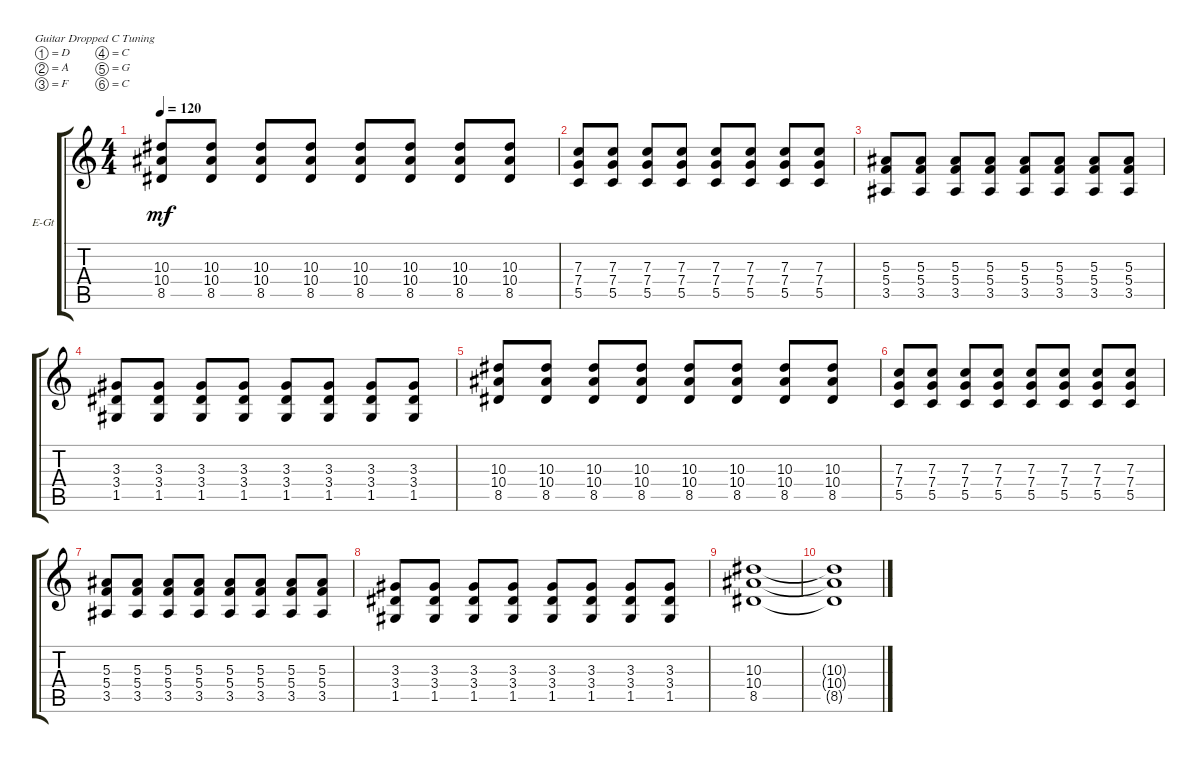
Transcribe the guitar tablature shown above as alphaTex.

\defaultSystemsLayout 4
\bracketExtendMode groupsimilarinstruments
\firstSystemTrackNameOrientation horizontal
\otherSystemsTrackNameOrientation horizontal
\track ("Electric Guitar ( Ритм ) R" "E-Gt") {instrument overdrivenguitar}
\staff {score tabs}
\tuning (D4 A3 F3 C3 G2 C2)
\ts (4 4)
\tempo 120
\clef g2
\scale
0.333333
\ks c
(8.5 10.4 10.3).8{dy mf} (8.5 10.4 10.3).8 (8.5 10.4 10.3).8 (8.5 10.4 10.3).8 (8.5 10.4 10.3).8 (8.5 10.4 10.3).8 (8.5 10.4 10.3).8 (8.5 10.4 10.3).8 |
\scale
0.333333 (5.5 7.3 7.4).8 (5.5 7.3 7.4).8 (5.5 7.4 7.3).8 (5.5 7.3 7.4).8 (5.5 7.3 7.4).8 (5.5 7.3 7.4).8 (5.5 7.4 7.3).8 (5.5 7.3 7.4).8 |
\scale
0.333333 (3.5 5.3 5.4).8 (3.5 5.3 5.4).8 (3.5 5.4 5.3).8 (3.5 5.3 5.4).8 (3.5 5.3 5.4).8 (3.5 5.3 5.4).8 (3.5 5.4 5.3).8 (3.5 5.3 5.4).8 |
\scale
0.333333 (1.5 3.3 3.4).8 (1.5 3.3 3.4).8 (1.5 3.4 3.3).8 (1.5 3.3 3.4).8 (1.5 3.3 3.4).8 (1.5 3.3 3.4).8 (1.5 3.4 3.3).8 (1.5 3.3 3.4).8 |
\scale
0.333333 (8.5 10.4 10.3).8 (8.5 10.4 10.3).8 (8.5 10.4 10.3).8 (8.5 10.4 10.3).8 (8.5 10.4 10.3).8 (8.5 10.4 10.3).8 (8.5 10.4 10.3).8 (8.5 10.4 10.3).8 |
(5.5 7.3 7.4).8 (5.5 7.3 7.4).8 (5.5 7.4 7.3).8 (5.5 7.3 7.4).8 (5.5 7.3 7.4).8 (5.5 7.3 7.4).8 (5.5 7.4 7.3).8 (5.5 7.3 7.4).8 |
(3.5 5.3 5.4).8 (3.5 5.3 5.4).8 (3.5 5.4 5.3).8 (3.5 5.3 5.4).8 (3.5 5.3 5.4).8 (3.5 5.3 5.4).8 (3.5 5.4 5.3).8 (3.5 5.3 5.4).8 |
(1.5 3.3 3.4).8 (1.5 3.3 3.4).8 (1.5 3.4 3.3).8 (1.5 3.3 3.4).8 (1.5 3.3 3.4).8 (1.5 3.3 3.4).8 (1.5 3.4 3.3).8 (1.5 3.3 3.4).8 |
(8.5 10.4 10.3).1 |
(8.5{t} 10.4{t} 10.3{t}).1
